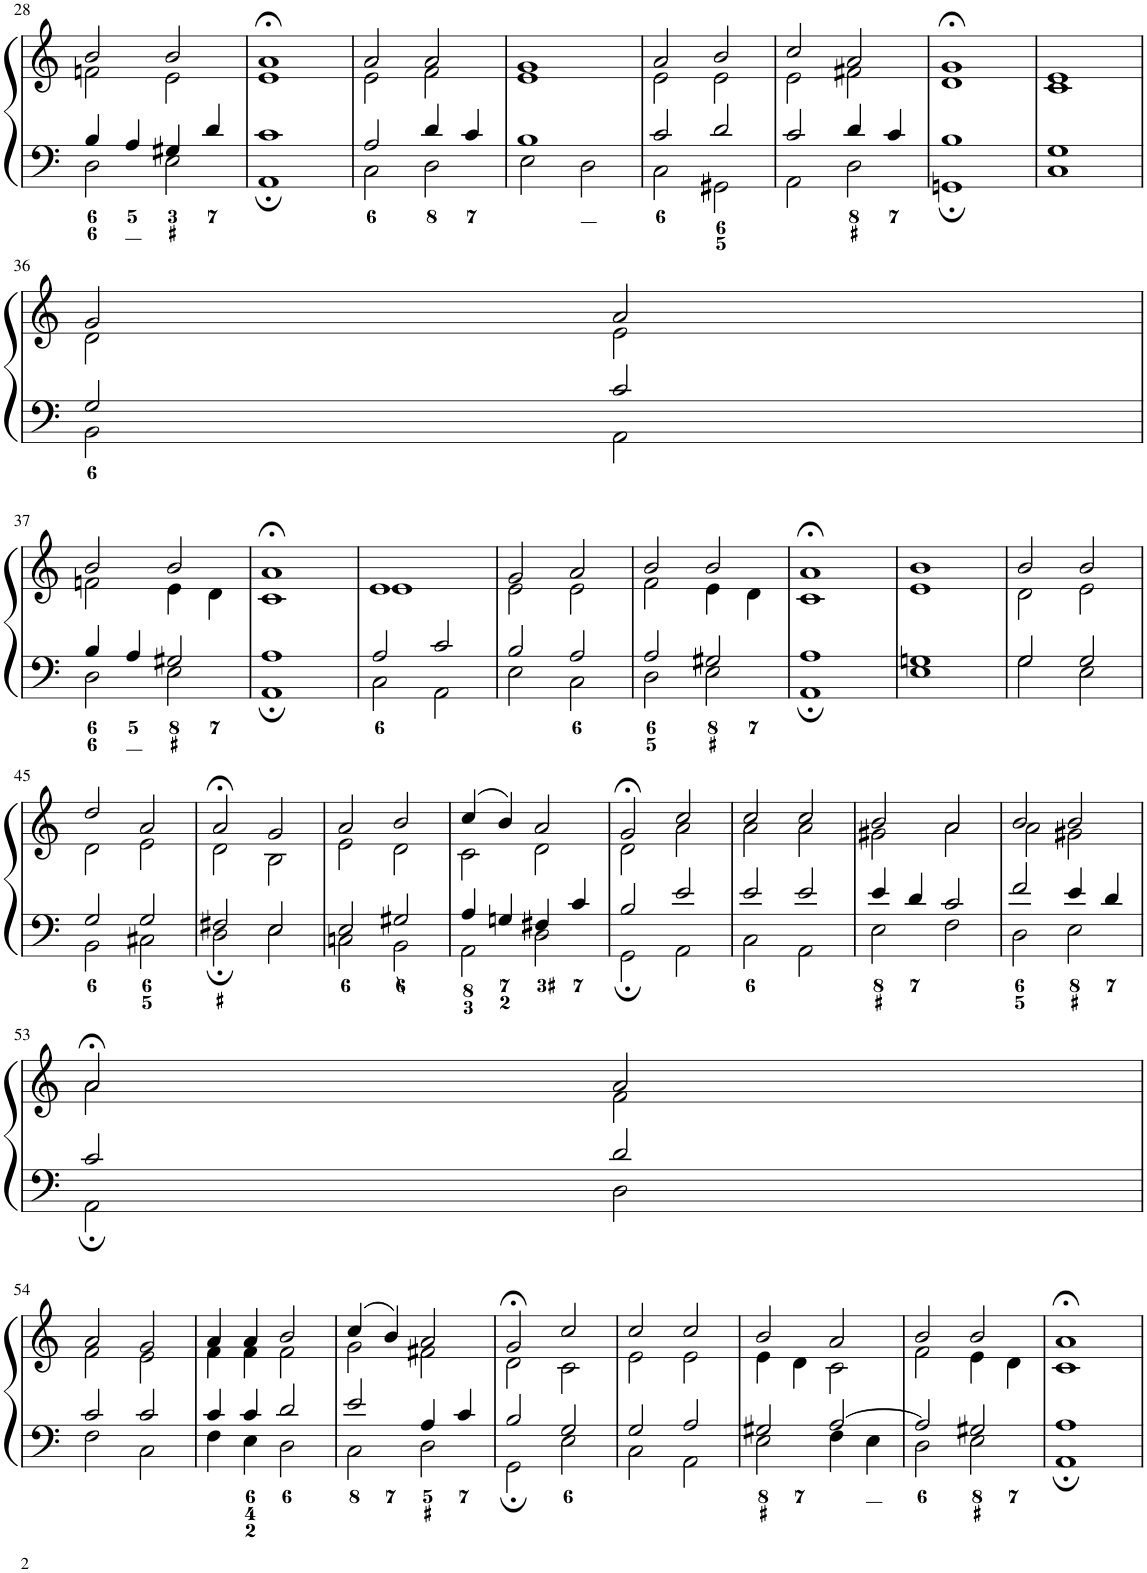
**kern	**kern
*part1	*part1
*staff2	*staff1
*I"Piano	*
*I'Pno.	*
!!LO:PB:g=z
*clefF4	*clefG2
*k[]	*k[]
*M4/4	*M4/4
*met(c)	*met(c)
=28	=28
*^	*^
4B/	2D\	2b/	2fn\
4A/	.	.	.
4G#X/	2E\	2b/	2e\
4d/	.	.	.
=29	=29	=29	=29
1c	1AA;	1a;<	1e
=30	=30	=30	=30
2A/	2C\	2a/	2e\
4d/	2D\	2a/	2f\
4c/	.	.	.
=31	=31	=31	=31
1B	2E\	1g	1e
.	2D\	.	.
=32	=32	=32	=32
2c/	2C\	2a/	2e\
2d/	2GG#X\	2b/	2e\
=33	=33	=33	=33
2c/	2AA\	2cc/	2e\
4d/	2D\	2a/	2f#X\
4c/	.	.	.
=34	=34	=34	=34
1B	1GGn;	1g;<	1d
=35	=35	=35	=35
1G	1C	1e	1c
!!LO:LB:g=z	!!
=36	=36	=36	=36
2G/	2BB\	2g/	2d\
2c/	2AA\	2a/	2e\
!!LO:LB:g=z	!!
=37	=37	=37	=37
4B/	2D\	2b/	2fn\
4A/	.	.	.
2G#X/	2E\	2b/	4e\
.	.	.	4d\
=38	=38	=38	=38
1A	1AA;	1a;<	1c
=39	=39	=39	=39
2A/	2C\	1e	1e
2c/	2AA\	.	.
=40	=40	=40	=40
2B/	2E\	2g/	2e\
2A/	2C\	2a/	2e\
=41	=41	=41	=41
2A/	2D\	2b/	2f\
2G#X/	2E\	2b/	4e\
.	.	.	4d\
=42	=42	=42	=42
1A	1AA;	1a;<	1c
=43	=43	=43	=43
1Gn	1E	1b	1e
=44	=44	=44	=44
2G/	2G\	2b/	2d\
2G/	2E\	2b/	2e\
!!LO:LB:g=z	!!
=45	=45	=45	=45
2G/	2BB\	2dd/	2d\
2G/	2C#X\	2a/	2e\
=46	=46	=46	=46
2F#X/	2D;\	2a;</	2d\
2E/	2E\	2g/	2B\
=47	=47	=47	=47
2E/	2Cn\	2a/	2e\
2G#X/	2BB\	2b/	2d\
=48	=48	=48	=48
4A/	2AA\	(4cc/	2c\
4Gn/	.	4b/)	.
4F#X/	2D\	2a/	2d\
4c/	.	.	.
=49	=49	=49	=49
2B/	2GG;\	2g;</	2d\
2e/	2AA\	2cc/	2a\
=50	=50	=50	=50
2e/	2C\	2cc/	2a\
2e/	2AA\	2cc/	2a\
=51	=51	=51	=51
4e/	2E\	2b/	2g#X\
4d/	.	.	.
2c/	2F\	2a/	2a\
=52	=52	=52	=52
2f/	2D\	2b/	2a\
4e/	2E\	2b/	2g#X\
4d/	.	.	.
!!LO:LB:g=z	!!
=53	=53	=53	=53
2c/	2AA;\	2a;</	2a\
2d/	2D\	2a/	2f\
!!LO:LB:g=z	!!
=54	=54	=54	=54
2c/	2F\	2a/	2f\
2c/	2C\	2g/	2e\
=55	=55	=55	=55
4c/	4F\	4a/	4f\
4c/	4E\	4a/	4f\
2d/	2D\	2b/	2f\
=56	=56	=56	=56
2e/	2C\	(4cc/	2g\
.	.	4b/)	.
4A/	2D\	2a/	2f#X\
4c/	.	.	.
=57	=57	=57	=57
2B/	2GG;\	2g;</	2d\
2G/	2E\	2cc/	2c\
=58	=58	=58	=58
2G/	2C\	2cc/	2e\
2A/	2AA\	2cc/	2e\
=59	=59	=59	=59
2G#X/	2E\	2b/	4e\
.	.	.	4d\
[2A/	4F\	2a/	2c\
.	4E\	.	.
=60	=60	=60	=60
2A/]	2D\	2b/	2f\
2G#X/	2E\	2b/	4e\
.	.	.	4d\
=61	=61	=61	=61
1A	1AA;	1a;<	1c
*v	*v	*	*
*	*v	*v
=	=
*-	*-
